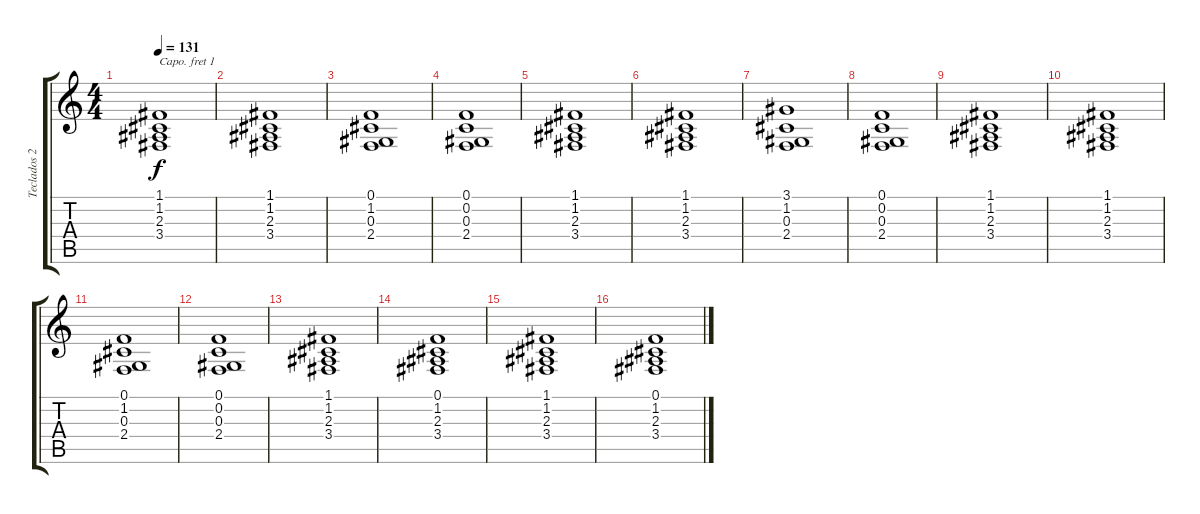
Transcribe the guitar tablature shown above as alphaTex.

\track ("Teclados 2" "Teclados 2") {instrument synthstrings1}
\staff {score tabs}
\capo 1
\tuning (E4 B3 G3 D3 A2 E2) {hide}
\ts (4 4)
\tempo 131
\clef g2
\ks c
(1.1 1.2 2.3 3.4).1{dy f volume 9} |
(1.1 1.2 2.3 3.4).1 |
(0.1 1.2 0.3 2.4).1 |
(0.1 0.2 0.3 2.4).1 |
(1.1 1.2 2.3 3.4).1 |
(1.1 1.2 2.3 3.4).1 |
(3.1 1.2 0.3 2.4).1 |
(0.1 0.2 0.3 2.4).1 |
(1.1 1.2 2.3 3.4).1 |
(1.1 1.2 2.3 3.4).1 |
(0.1 1.2 0.3 2.4).1 |
(0.1 0.2 0.3 2.4).1 |
(1.1 1.2 2.3 3.4).1{volume 10 instrument stringensemble2} |
(0.1 1.2 2.3 3.4).1 |
(1.1 1.2 2.3 3.4).1 |
(0.1 1.2 2.3 3.4).1
